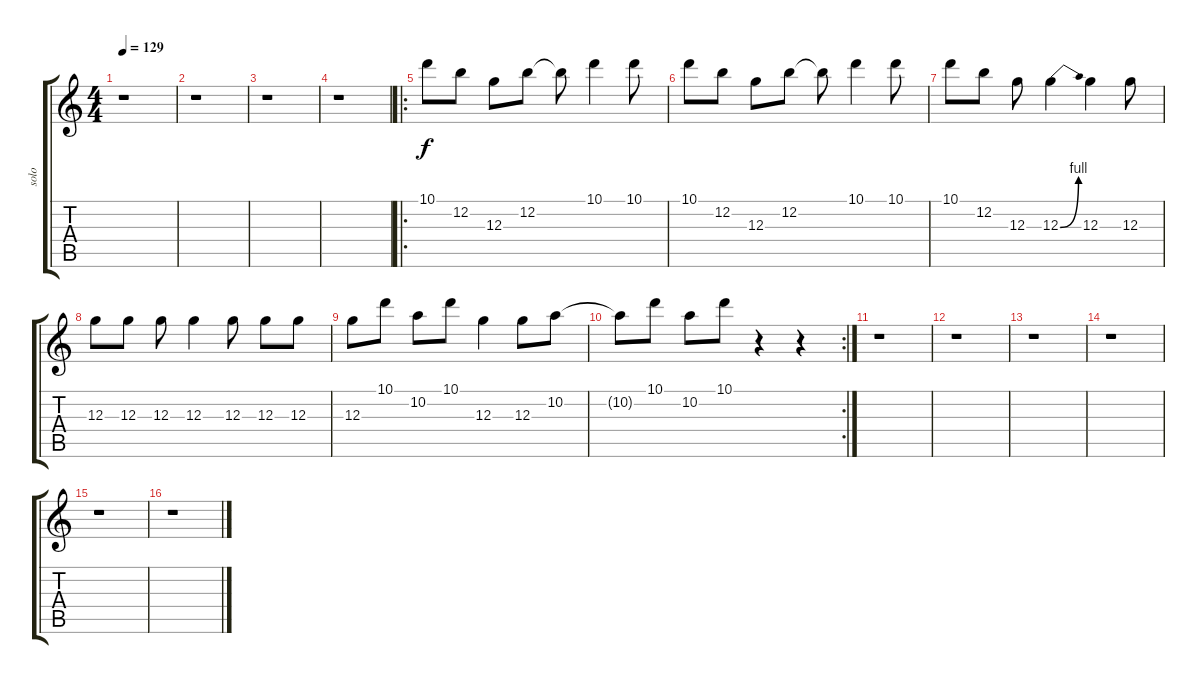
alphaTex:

\track ("solo" "solo") {instrument overdrivenguitar}
\staff {score tabs}
\tuning (E4 B3 G3 D3 A2 E2) {hide}
\ts (4 4)
\tempo 129
\clef g2
\ks c
r.1{dy f} |
r.1 |
r.1 |
r.1 |
\ro
10.1.8 12.2.8 12.3.8 12.2.8 12.2{t}.8 10.1.4 10.1.8 |
10.1.8 12.2.8 12.3.8 12.2.8 12.2{t}.8 10.1.4 10.1.8 |
10.1.8 12.2.8 12.3.8 12.3{be (bend 0 0 60 4)}.4 12.3.4 12.3.8 |
12.3.8 12.3.8 12.3.8 12.3.4 12.3.8 12.3.8 12.3.8 |
12.3.8 10.1.8 10.2.8 10.1.8 12.3.4 12.3.8 10.2.8 |
\rc 2
10.2{t}.8 10.1.8 10.2.8 10.1.8 r.4 r.4 |
r.1 |
r.1 |
r.1 |
r.1 |
r.1 |
r.1
